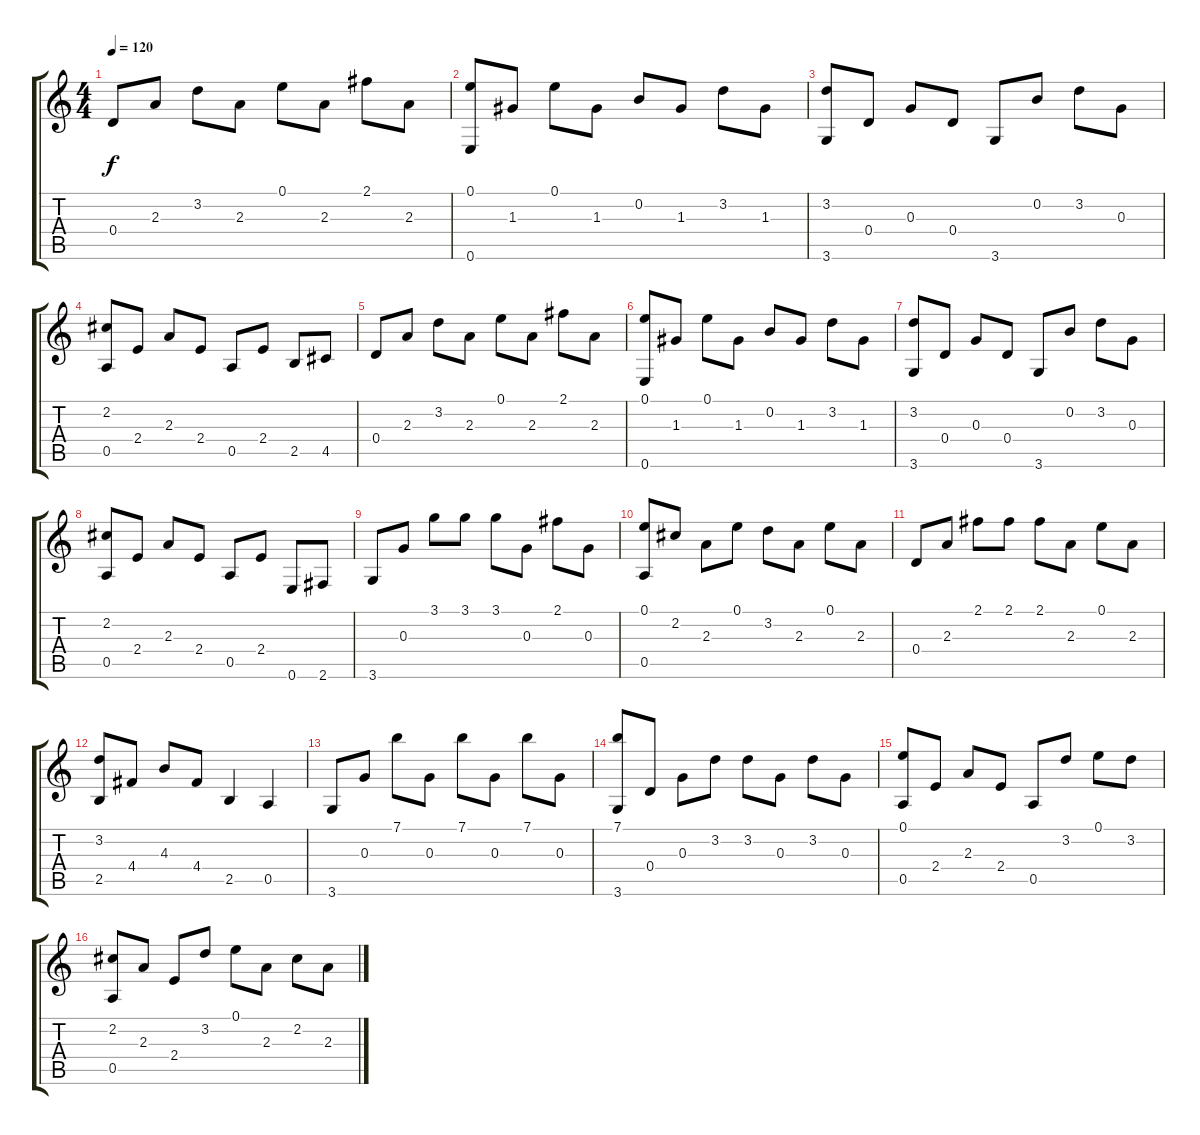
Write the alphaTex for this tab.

\track "" {instrument acousticguitarnylon}
\staff {score tabs}
\tuning (E4 B3 G3 D3 A2 E2) {hide}
\ts (4 4)
\tempo 120
\clef g2
\ks c
0.4.8{dy f instrument acousticguitarnylon} 2.3.8 3.2.8 2.3.8 0.1.8 2.3.8 2.1.8 2.3.8 |
(0.1 0.6).8 1.3.8 0.1.8 1.3.8 0.2.8 1.3.8 3.2.8 1.3.8 |
(3.2 3.6).8 0.4.8 0.3.8 0.4.8 3.6.8 0.2.8 3.2.8 0.3.8 |
(2.2 0.5).8 2.4.8 2.3.8 2.4.8 0.5.8 2.4.8 2.5.8 4.5.8 |
0.4.8 2.3.8 3.2.8 2.3.8 0.1.8 2.3.8 2.1.8 2.3.8 |
(0.1 0.6).8 1.3.8 0.1.8 1.3.8 0.2.8 1.3.8 3.2.8 1.3.8 |
(3.2 3.6).8 0.4.8 0.3.8 0.4.8 3.6.8 0.2.8 3.2.8 0.3.8 |
(2.2 0.5).8 2.4.8 2.3.8 2.4.8 0.5.8 2.4.8 0.6.8 2.6.8 |
3.6.8 0.3.8 3.1.8 3.1.8 3.1.8 0.3.8 2.1.8 0.3.8 |
(0.1 0.5).8 2.2.8 2.3.8 0.1.8 3.2.8 2.3.8 0.1.8 2.3.8 |
0.4.8 2.3.8 2.1.8 2.1.8 2.1.8 2.3.8 0.1.8 2.3.8 |
(3.2 2.5).8 4.4.8 4.3.8 4.4.8 2.5.4 0.5.4 |
3.6.8 0.3.8 7.1.8 0.3.8 7.1.8 0.3.8 7.1.8 0.3.8 |
(7.1 3.6).8 0.4.8 0.3.8 3.2.8 3.2.8 0.3.8 3.2.8 0.3.8 |
(0.1 0.5).8 2.4.8 2.3.8 2.4.8 0.5.8 3.2.8 0.1.8 3.2.8 |
(2.2 0.5).8 2.3.8 2.4.8 3.2.8 0.1.8 2.3.8 2.2.8 2.3.8
